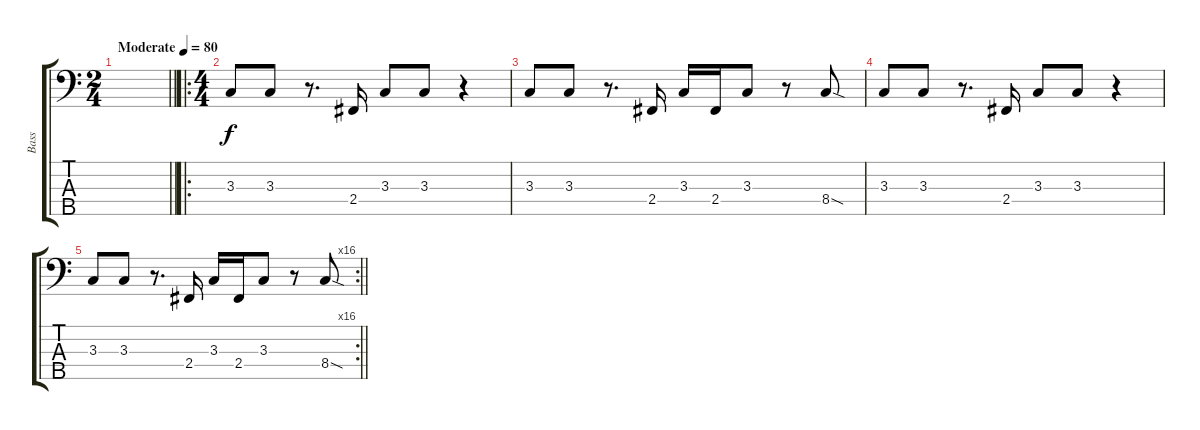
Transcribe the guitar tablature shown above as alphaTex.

\track ("Bass" "Bass") {instrument synthbass1}
\staff {score tabs}
\tuning (G2 D2 A1 E1 B0) {hide}
\ts (2 4)
\tempo (80 "Moderate")
\clef f4
\barLineRight lightlight
\ks c
|
\ro
\ts (4 4)
3.3.8 3.3.8 r.8{d} 2.4.16 3.3.8 3.3.8 r.4 |
3.3.8 3.3.8 r.8{d} 2.4.16 3.3.16 2.4.16 3.3.8 r.8 8.4{sod}.8 |
3.3.8 3.3.8 r.8{d} 2.4.16 3.3.8 3.3.8 r.4 |
\rc 16
\barLineRight lightlight
3.3.8 3.3.8 r.8{d} 2.4.16 3.3.16 2.4.16 3.3.8 r.8 8.4{sod}.8
